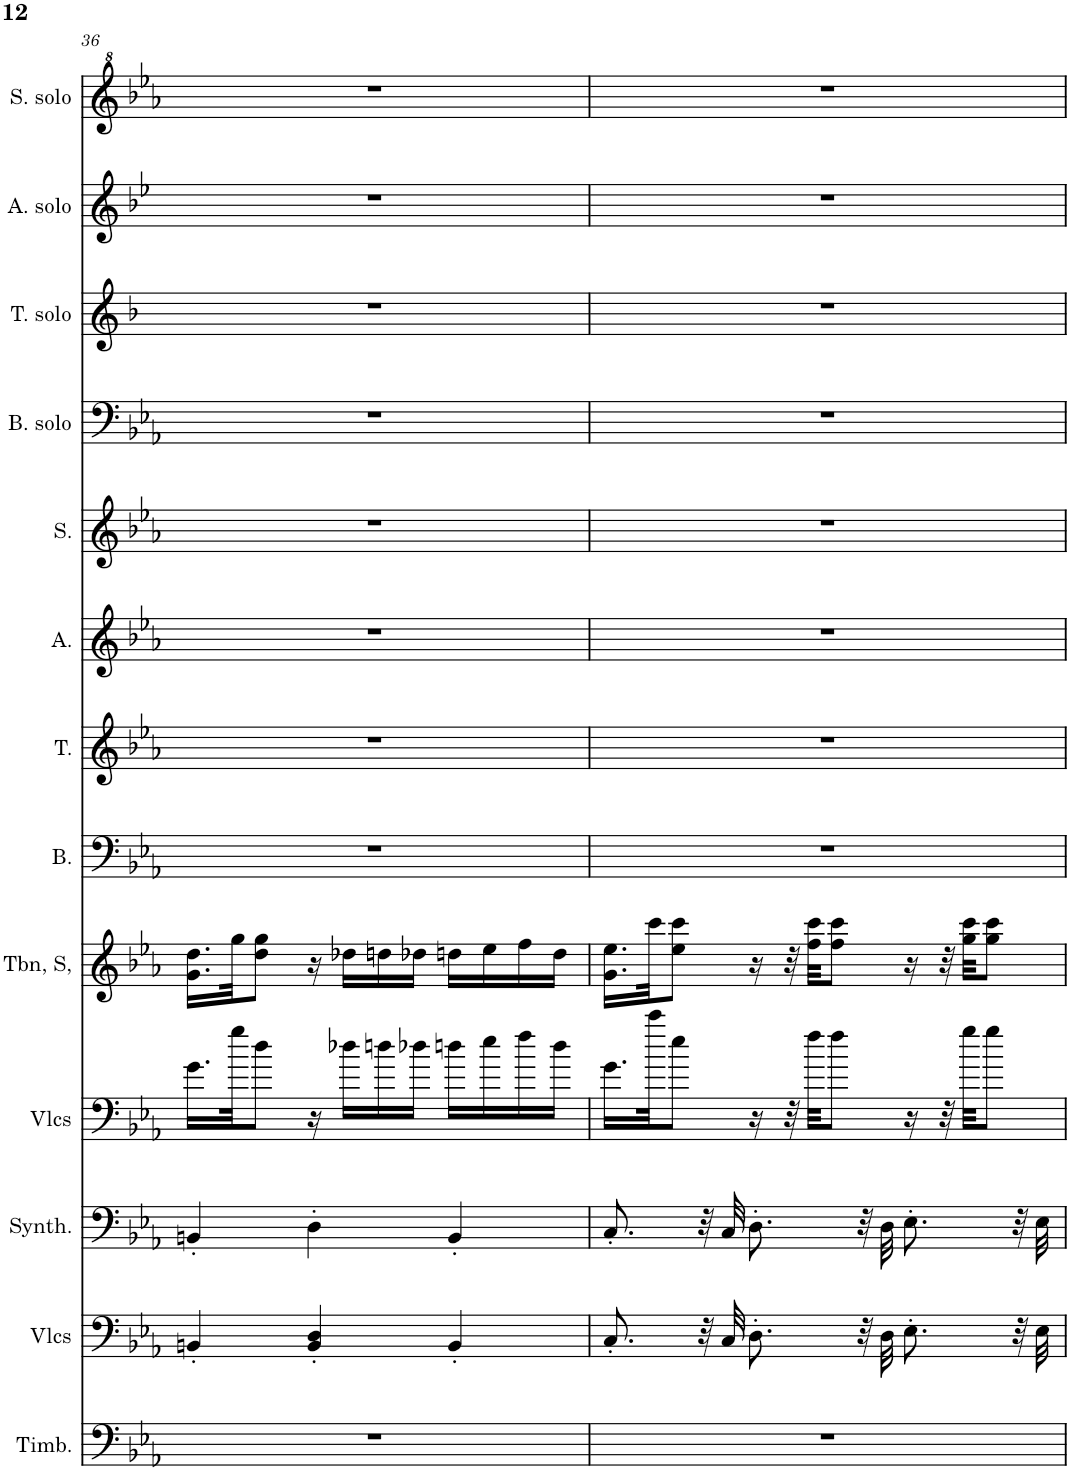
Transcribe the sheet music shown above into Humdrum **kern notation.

**kern	**kern	**kern	**kern	**kern	**kern	**kern	**kern	**kern	**kern	**kern	**kern	**kern
*part13	*part12	*part11	*part10	*part9	*part8	*part7	*part6	*part5	*part4	*part3	*part2	*part1
*staff13	*staff12	*staff11	*staff10	*staff9	*staff8	*staff7	*staff6	*staff5	*staff4	*staff3	*staff2	*staff1
*I"Timbales, Staff-1	*I"Violoncelles, D'Bass/Strings, etc	*I"Synthétiseur d'instruments à cordes, Synth strings, etc	*I"Violoncelles, Synth strings 2	*I"Trombone Soprano, 1st violins	*I"Basse	*I"Ténor	*I"Alto	*I"Soprano	*I"Bases Solo	*I"Tenor Solo	*I"Alto Solo	*I"Soprano Solo
*I'Timb.	*I'Vlcs	*I'Synth.	*I'Vlcs	*I'Tbn, S,	*I'B.	*I'T.	*I'A.	*I'S.	*I'B. solo	*I'T. solo	*I'A. solo	*I'S. solo
!!LO:PB:g=z
*clefF4	*clefF4	*clefF4	*clefF4	*clefG2	*clefF4	*clefG2	*clefG2	*clefG2	*clefF4	*clefG2	*clefG2	*clefG^2
*	*	*	*	*	*	*	*	*	*	*Trd8c14	*Trd4c7	*
*k[b-e-a-]	*k[b-e-a-]	*k[b-e-a-]	*k[b-e-a-]	*k[b-e-a-]	*k[b-e-a-]	*k[b-e-a-]	*k[b-e-a-]	*k[b-e-a-]	*k[b-e-a-]	*k[b-]	*k[b-e-]	*k[b-e-a-]
*M3/4	*M3/4	*M3/4	*M3/4	*M3/4	*M3/4	*M3/4	*M3/4	*M3/4	*M3/4	*M3/4	*M3/4	*M3/4
=36	=36	=36	=36	=36	=36	=36	=36	=36	=36	=36	=36	=36
2.r	4BBn'/	4BBn'/	16.g\LL	16.g\ 16.dd\LL	2.r	2.r	2.r	2.r	2.r	2.r	2.r	2.r
.	.	.	32gg\JK	32gg\JK	.	.	.	.	.	.	.	.
.	.	.	8dd\J	8dd\ 8gg\J	.	.	.	.	.	.	.	.
.	4BB/' 4D/'	4D'\	16r	16r	.	.	.	.	.	.	.	.
.	.	.	16dd-X\LL	16dd-X\LL	.	.	.	.	.	.	.	.
.	.	.	16ddn\	16ddn\	.	.	.	.	.	.	.	.
.	.	.	16dd-X\JJ	16dd-X\JJ	.	.	.	.	.	.	.	.
.	4BB'/	4BB'/	16ddn\LL	16ddn\LL	.	.	.	.	.	.	.	.
.	.	.	16ee-\	16ee-\	.	.	.	.	.	.	.	.
.	.	.	16ff\	16ff\	.	.	.	.	.	.	.	.
.	.	.	16dd\JJ	16dd\JJ	.	.	.	.	.	.	.	.
=37	=37	=37	=37	=37	=37	=37	=37	=37	=37	=37	=37	=37
2.r	8.C'/	8.C'/	16.g\LL	16.g\ 16.ee-\LL	2.r	2.r	2.r	2.r	2.r	2.r	2.r	2.r
.	.	.	32ccc\JK	32ccc\JK	.	.	.	.	.	.	.	.
.	.	.	8ee-\J	8ee-\ 8ccc\J	.	.	.	.	.	.	.	.
.	32r	32r	.	.	.	.	.	.	.	.	.	.
.	32C/	32C/	.	.	.	.	.	.	.	.	.	.
.	8.D'\	8.D'\	16r	16r	.	.	.	.	.	.	.	.
.	.	.	32r	32r	.	.	.	.	.	.	.	.
.	.	.	32ff\KKL	32ff\ 32ccc\KKL	.	.	.	.	.	.	.	.
.	.	.	8ff\J	8ff\ 8ccc\J	.	.	.	.	.	.	.	.
.	32r	32r	.	.	.	.	.	.	.	.	.	.
.	32D\	32D\	.	.	.	.	.	.	.	.	.	.
.	8.E-'\	8.E-'\	16r	16r	.	.	.	.	.	.	.	.
.	.	.	32r	32r	.	.	.	.	.	.	.	.
.	.	.	32gg\KKL	32gg\ 32ccc\KKL	.	.	.	.	.	.	.	.
.	.	.	8gg\J	8gg\ 8ccc\J	.	.	.	.	.	.	.	.
.	32r	32r	.	.	.	.	.	.	.	.	.	.
.	32E-\	32E-\	.	.	.	.	.	.	.	.	.	.
=	=	=	=	=	=	=	=	=	=	=	=	=
*-	*-	*-	*-	*-	*-	*-	*-	*-	*-	*-	*-	*-
